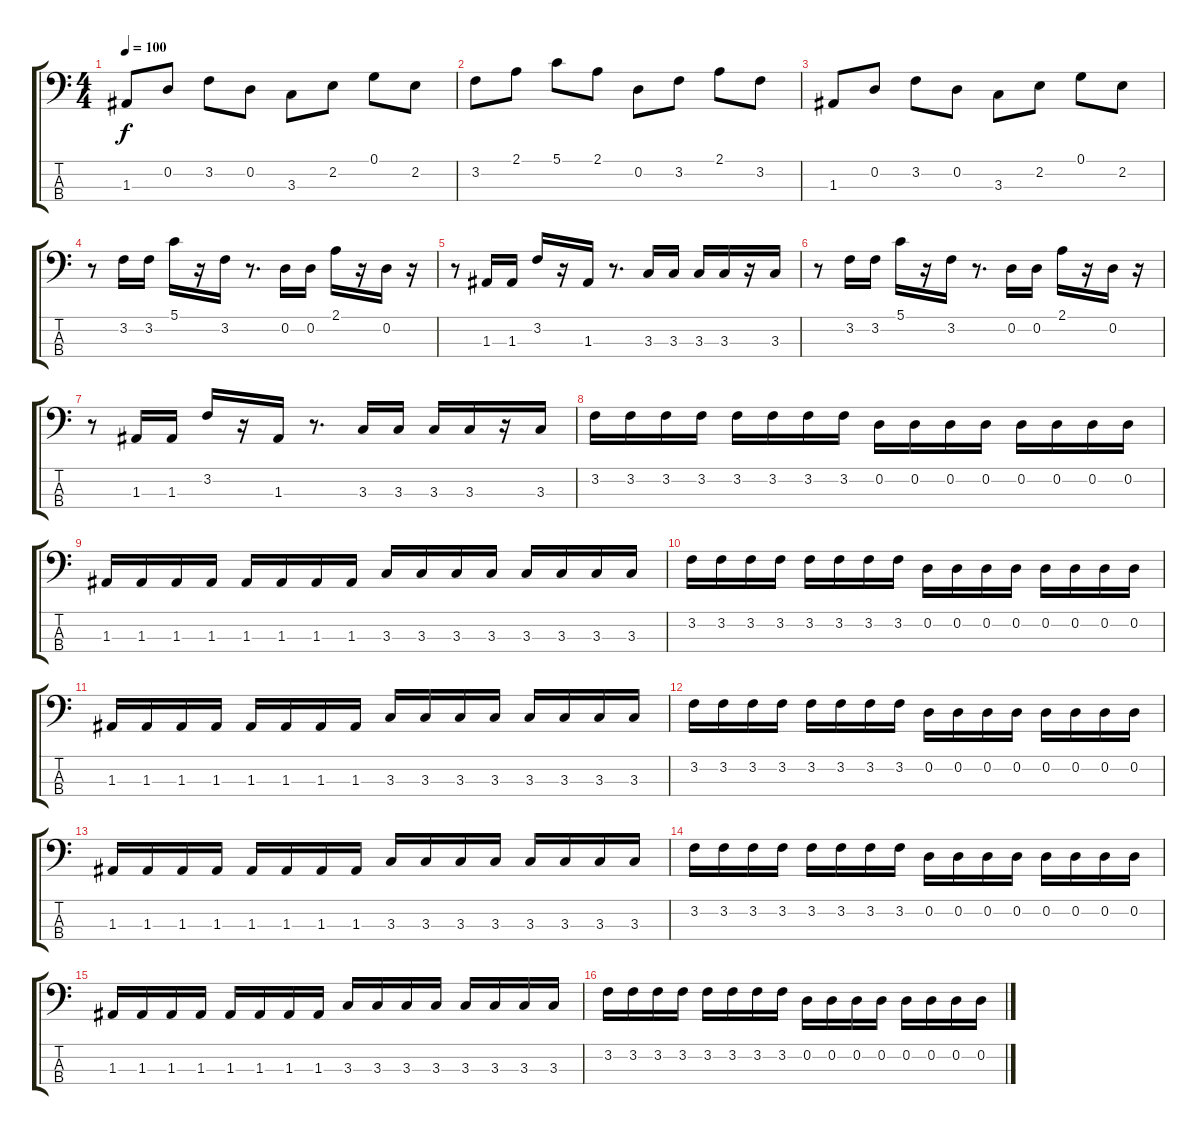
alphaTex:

\track "" {instrument electricbassfinger}
\staff {score tabs}
\tuning (G2 D2 A1 E1) {hide}
\ts (4 4)
\tempo 100
\clef f4
\ks c
1.3.8{dy f} 0.2.8 3.2.8 0.2.8 3.3.8 2.2.8 0.1.8 2.2.8 |
3.2.8 2.1.8 5.1.8 2.1.8 0.2.8 3.2.8 2.1.8 3.2.8 |
1.3.8 0.2.8 3.2.8 0.2.8 3.3.8 2.2.8 0.1.8 2.2.8 |
r.8 3.2.16 3.2.16 5.1.16 r.16 3.2.16 r.8{d} 0.2.16 0.2.16 2.1.16 r.16 0.2.16 r.16 |
r.8 1.3.16 1.3.16 3.2.16 r.16 1.3.16 r.8{d} 3.3.16 3.3.16 3.3.16 3.3.16 r.16 3.3.16 |
r.8 3.2.16 3.2.16 5.1.16 r.16 3.2.16 r.8{d} 0.2.16 0.2.16 2.1.16 r.16 0.2.16 r.16 |
r.8 1.3.16 1.3.16 3.2.16 r.16 1.3.16 r.8{d} 3.3.16 3.3.16 3.3.16 3.3.16 r.16 3.3.16 |
3.2.16 3.2.16 3.2.16 3.2.16 3.2.16 3.2.16 3.2.16 3.2.16 0.2.16 0.2.16 0.2.16 0.2.16 0.2.16 0.2.16 0.2.16 0.2.16 |
1.3.16 1.3.16 1.3.16 1.3.16 1.3.16 1.3.16 1.3.16 1.3.16 3.3.16 3.3.16 3.3.16 3.3.16 3.3.16 3.3.16 3.3.16 3.3.16 |
3.2.16 3.2.16 3.2.16 3.2.16 3.2.16 3.2.16 3.2.16 3.2.16 0.2.16 0.2.16 0.2.16 0.2.16 0.2.16 0.2.16 0.2.16 0.2.16 |
1.3.16 1.3.16 1.3.16 1.3.16 1.3.16 1.3.16 1.3.16 1.3.16 3.3.16 3.3.16 3.3.16 3.3.16 3.3.16 3.3.16 3.3.16 3.3.16 |
3.2.16 3.2.16 3.2.16 3.2.16 3.2.16 3.2.16 3.2.16 3.2.16 0.2.16 0.2.16 0.2.16 0.2.16 0.2.16 0.2.16 0.2.16 0.2.16 |
1.3.16 1.3.16 1.3.16 1.3.16 1.3.16 1.3.16 1.3.16 1.3.16 3.3.16 3.3.16 3.3.16 3.3.16 3.3.16 3.3.16 3.3.16 3.3.16 |
3.2.16 3.2.16 3.2.16 3.2.16 3.2.16 3.2.16 3.2.16 3.2.16 0.2.16 0.2.16 0.2.16 0.2.16 0.2.16 0.2.16 0.2.16 0.2.16 |
1.3.16 1.3.16 1.3.16 1.3.16 1.3.16 1.3.16 1.3.16 1.3.16 3.3.16 3.3.16 3.3.16 3.3.16 3.3.16 3.3.16 3.3.16 3.3.16 |
3.2.16 3.2.16 3.2.16 3.2.16 3.2.16 3.2.16 3.2.16 3.2.16 0.2.16 0.2.16 0.2.16 0.2.16 0.2.16 0.2.16 0.2.16 0.2.16
